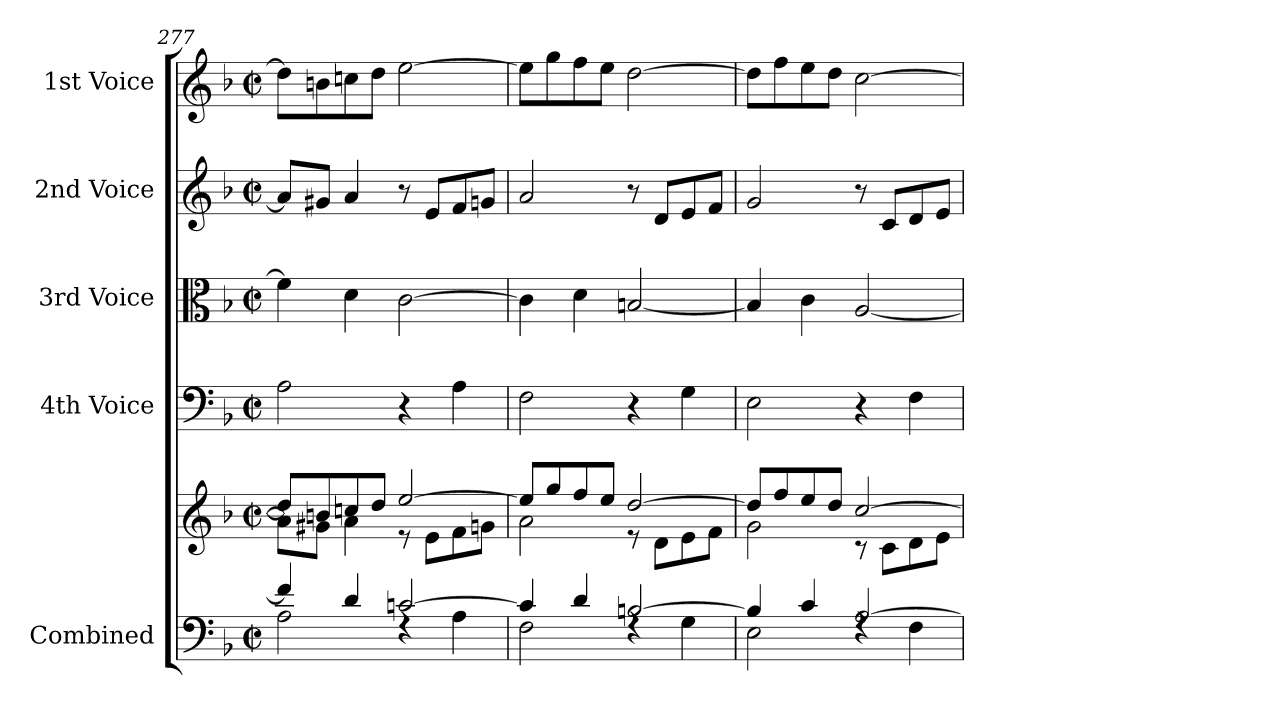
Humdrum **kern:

**kern	**kern	**kern	**kern	**kern	**kern
*part5	*part5	*part4	*part3	*part2	*part1
*staff6	*staff5	*staff4	*staff3	*staff2	*staff1
*I"Combined	*	*I"4th Voice	*I"3rd Voice	*I"2nd Voice	*I"1st Voice
*clefF4	*clefG2	*clefF4	*clefC3	*clefG2	*clefG2
*k[b-]	*k[b-]	*k[b-]	*k[b-]	*k[b-]	*k[b-]
*M2/2	*M2/2	*M2/2	*M2/2	*M2/2	*M2/2
*met(c|)	*met(c|)	*met(c|)	*met(c|)	*met(c|)	*met(c|)
=277	=277	=277	=277	=277	=277
*^	*^	*	*	*	*
4f/]	2A\	8dd/L]	8a\L]	2A\	4f\]	8a/L]	8dd\L]
.	.	8bn/	8g#X\J	.	.	8g#X/J	8bn\
4d/	.	8ccn/	4a\	.	4d\	4a/	8ccn\
.	.	8dd/J	.	.	.	.	8dd\J
[2cn/	4rF	[2ee/	8r	4r	[2c\	8r	[2ee\
.	.	.	8e\L	.	.	8e/L	.
.	4A\	.	8f\	4A\	.	8f/	.
.	.	.	8gn\J	.	.	8gn/J	.
=278	=278	=278	=278	=278	=278	=278	=278
4c/]	2F\	8ee/L]	2a\	2F\	4c\]	2a/	8ee\L]
.	.	8gg/	.	.	.	.	8gg\
4d/	.	8ff/	.	.	4d\	.	8ff\
.	.	8ee/J	.	.	.	.	8ee\J
[2Bn/	4rF	[2dd/	8r	4r	[2Bn/	8r	[2dd\
.	.	.	8d\L	.	.	8d/L	.
.	4G\	.	8e\	4G\	.	8e/	.
.	.	.	8f\J	.	.	8f/J	.
=279	=279	=279	=279	=279	=279	=279	=279
4B/]	2E\	8dd/L]	2g\	2E\	4B/]	2g/	8dd\L]
.	.	8ff/	.	.	.	.	8ff\
4c/	.	8ee/	.	.	4c\	.	8ee\
.	.	8dd/J	.	.	.	.	8dd\J
[2A/	4rF	[2cc/	8r	4r	[2A/	8r	[2cc\
.	.	.	8c\L	.	.	8c/L	.
.	4F\	.	8d\	4F\	.	8d/	.
.	.	.	8e\J	.	.	8e/J	.
*v	*v	*	*	*	*	*	*
*	*v	*v	*	*	*	*
=	=	=	=	=	=
*-	*-	*-	*-	*-	*-
